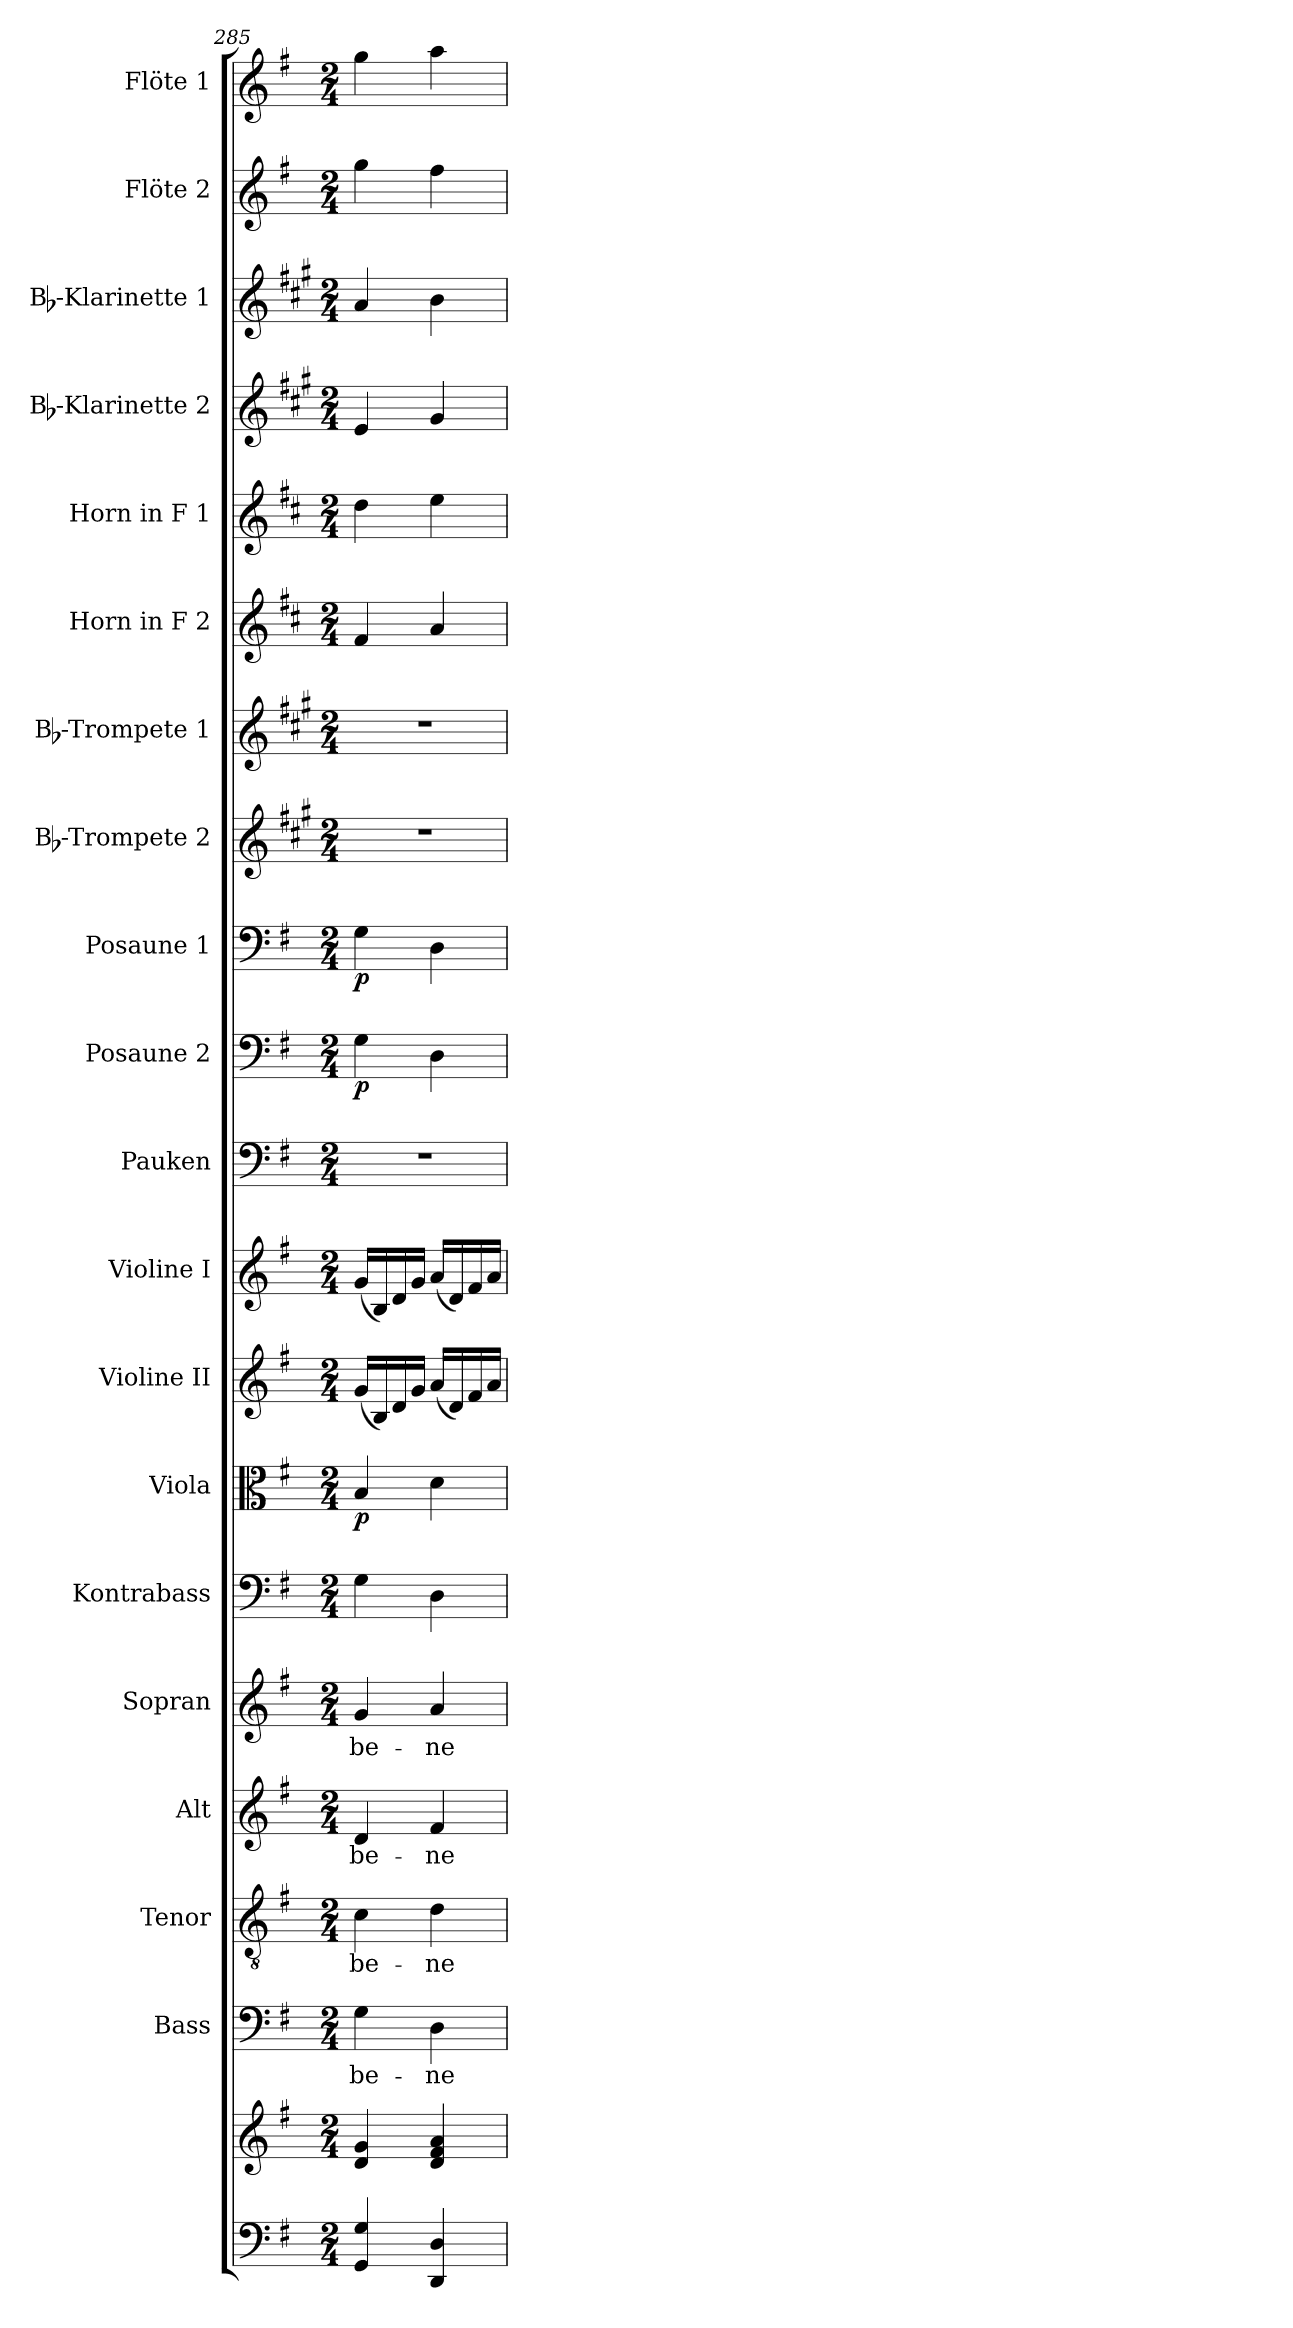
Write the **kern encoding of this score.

**kern	**kern	**kern	**text	**kern	**text	**kern	**text	**kern	**text	**kern	**kern	**dynam	**kern	**kern	**kern	**kern	**dynam	**kern	**dynam	**kern	**kern	**kern	**kern	**kern	**kern	**kern	**kern
*part20	*part20	*part19	*part19	*part18	*part18	*part17	*part17	*part16	*part16	*part15	*part14	*part14	*part13	*part12	*part11	*part10	*part10	*part9	*part9	*part8	*part7	*part6	*part5	*part4	*part3	*part2	*part1
*staff21	*staff20	*staff19	*staff19	*staff18	*staff18	*staff17	*staff17	*staff16	*staff16	*staff15	*staff14	*staff14	*staff13	*staff12	*staff11	*staff10	*staff10	*staff9	*staff9	*staff8	*staff7	*staff6	*staff5	*staff4	*staff3	*staff2	*staff1
*	*	*I"Bass	*	*I"Tenor	*	*I"Alt	*	*I"Sopran	*	*I"Kontrabass	*I"Viola	*	*I"Violine II	*I"Violine I	*I"Pauken	*I"Posaune 2	*	*I"Posaune 1	*	*I"Bb-Trompete 2	*I"Bb-Trompete 1	*I"Horn in F 2	*I"Horn in F 1	*I"Bb-Klarinette 2	*I"Bb-Klarinette 1	*I"Flöte 2	*I"Flöte 1
*	*	*I'B.	*	*I'T.	*	*I'A.	*	*I'S.	*	*I'Kb.	*I'Vla.	*	*I'Vl. II	*I'Vl. I	*I'Pk.	*I'Pos. 2	*	*I'Pos. 1	*	*I'Bb Trp. 2	*I'Bb Trp. 1	*	*	*I'Bb Kl. 2	*I'Bb Kl. 1	*I'Fl. 2	*I'Fl. 1
*clefF4	*clefG2	*clefF4	*	*clefGv2	*	*clefG2	*	*clefG2	*	*clefF4	*clefC3	*	*clefG2	*clefG2	*clefF4	*clefF4	*	*clefF4	*	*clefG2	*clefG2	*clefG2	*clefG2	*clefG2	*clefG2	*clefG2	*clefG2
*	*	*	*	*	*	*	*	*	*	*ITrd7c12	*	*	*	*	*	*	*	*	*	*ITrd1c2	*ITrd1c2	*ITrd4c7	*ITrd4c7	*ITrd1c2	*ITrd1c2	*	*
*k[f#]	*k[f#]	*k[f#]	*	*k[f#]	*	*k[f#]	*	*k[f#]	*	*k[f#]	*k[f#]	*	*k[f#]	*k[f#]	*k[f#]	*k[f#]	*	*k[f#]	*	*k[f#]	*k[f#]	*k[f#]	*k[f#]	*k[f#]	*k[f#]	*k[f#]	*k[f#]
*G:	*G:	*G:	*	*G:	*	*G:	*	*G:	*	*G:	*G:	*	*G:	*G:	*G:	*G:	*	*G:	*	*G:	*G:	*G:	*G:	*G:	*G:	*G:	*G:
*M2/4	*M2/4	*M2/4	*	*M2/4	*	*M2/4	*	*M2/4	*	*M2/4	*M2/4	*	*M2/4	*M2/4	*M2/4	*M2/4	*	*M2/4	*	*M2/4	*M2/4	*M2/4	*M2/4	*M2/4	*M2/4	*M2/4	*M2/4
=285	=285	=285	=285	=285	=285	=285	=285	=285	=285	=285	=285	=285	=285	=285	=285	=285	=285	=285	=285	=285	=285	=285	=285	=285	=285	=285	=285
!	!	!	!LO:LY:b	!	!LO:LY:b	!	!LO:LY:b	!	!LO:LY:b	!	!	!LO:DY:b	!	!	!	!	!LO:DY:b	!	!LO:DY:b	!	!	!	!	!	!	!	!
4GG/ 4G/	4d/ 4g/	4G\	be-	4c\	be-	4d/	be-	4g/	be-	4GG\	4B/	p	(<16g/LL	(<16g/LL	2r	4G\	p	4G\	p	2r	2r	4B/	4g\	4d/	4g/	4gg\	4gg\
.	.	.	.	.	.	.	.	.	.	.	.	.	16B/)	16B/)	.	.	.	.	.	.	.	.	.	.	.	.	.
.	.	.	.	.	.	.	.	.	.	.	.	.	16d/	16d/	.	.	.	.	.	.	.	.	.	.	.	.	.
.	.	.	.	.	.	.	.	.	.	.	.	.	16g/JJ	16g/JJ	.	.	.	.	.	.	.	.	.	.	.	.	.
!	!	!	!LO:LY:b	!	!LO:LY:b	!	!LO:LY:b	!	!LO:LY:b	!	!	!	!	!	!	!	!	!	!	!	!	!	!	!	!	!	!
4DD/ 4D/	4d/ 4f#/ 4a/	4D\	-ne-	4d\	-ne-	4f#/	-ne-	4a/	-ne-	4DD\	4d\	.	(<16a/LL	(<16a/LL	.	4D\	.	4D\	.	.	.	4d/	4a\	4f#/	4a\	4ff#\	4aa\
.	.	.	.	.	.	.	.	.	.	.	.	.	16d/)	16d/)	.	.	.	.	.	.	.	.	.	.	.	.	.
.	.	.	.	.	.	.	.	.	.	.	.	.	16f#/	16f#/	.	.	.	.	.	.	.	.	.	.	.	.	.
.	.	.	.	.	.	.	.	.	.	.	.	.	16a/JJ	16a/JJ	.	.	.	.	.	.	.	.	.	.	.	.	.
=	=	=	=	=	=	=	=	=	=	=	=	=	=	=	=	=	=	=	=	=	=	=	=	=	=	=	=
*-	*-	*-	*-	*-	*-	*-	*-	*-	*-	*-	*-	*-	*-	*-	*-	*-	*-	*-	*-	*-	*-	*-	*-	*-	*-	*-	*-
